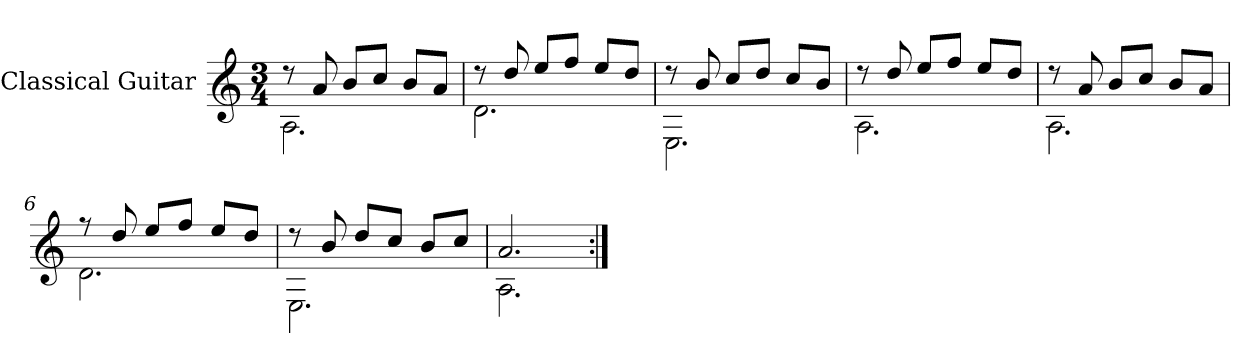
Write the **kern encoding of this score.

**kern
*part1
*staff1
*I"Classical Guitar
*I'Guit.
*clefG2
*k[]
*M3/4
=1
*^
8r	2.A<<\
8a/	.
8b/L	.
8cc/J	.
8b/L	.
8a/J	.
=2	=2
8r	2.d<\
8dd/	.
8ee/L	.
8ff/J	.
8ee/L	.
8dd/J	.
=3	=3
8r	2.E\
8b/	.
8cc/L	.
8dd/J	.
8cc/L	.
8b/J	.
=4	=4
8r	2.A\
8dd/	.
8ee/L	.
8ff/J	.
8ee/L	.
8dd/J	.
!!LO:LB:g=z	!!
=5	=5
8r	2.A\
8a</	.
8b/L	.
8cc/J	.
8b/L	.
8a/J	.
=6	=6
8r	2.d\
8dd/	.
8ee/L	.
8ff/J	.
8ee/L	.
8dd/J	.
=7	=7
8r	2.E\
8b/	.
8dd/L	.
8cc/J	.
8b/L	.
8cc/J	.
=8	=8
2.a/	2.A\
*v	*v
=:|!
*-
